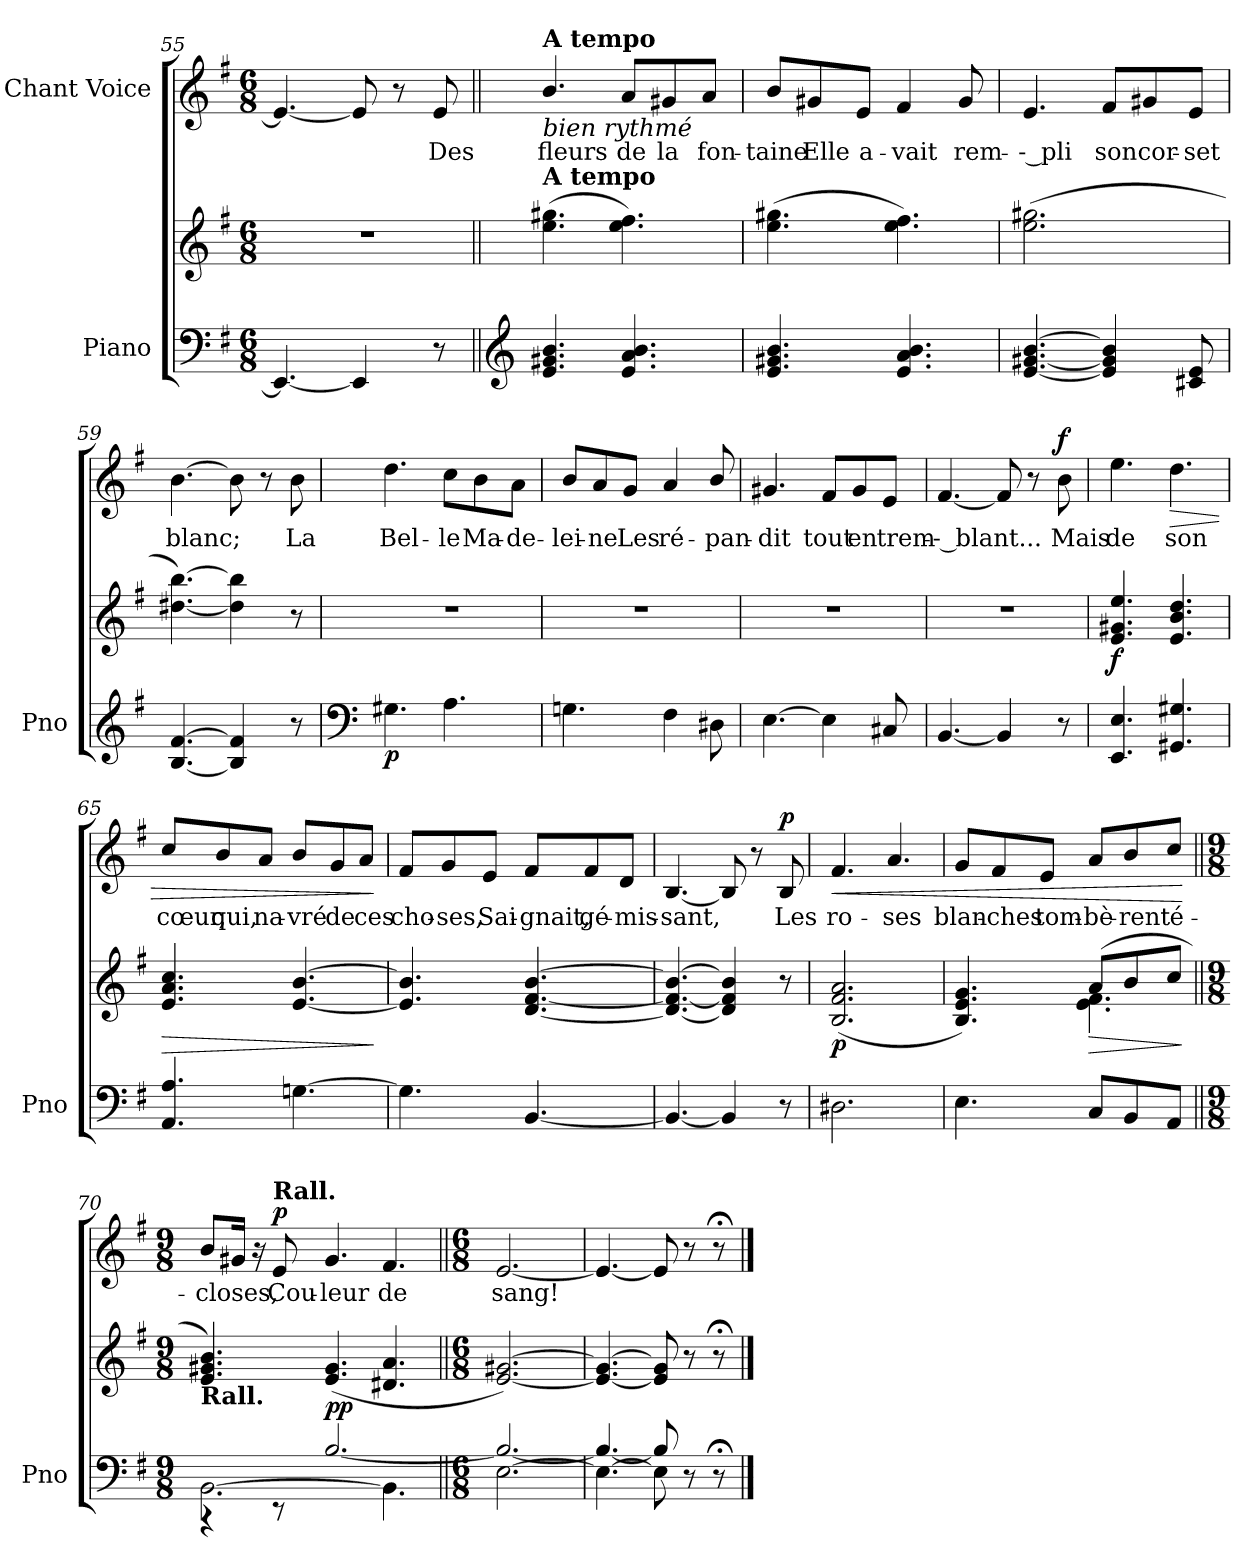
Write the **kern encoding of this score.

**kern	**kern	**dynam	**kern	**text	**dynam
*part2	*part2	*part2	*part1	*part1	*part1
*staff3	*staff2	*staff2/3	*staff1	*staff1	*staff1
*I"Piano	*	*	*I"Chant Voice	*	*
*I'Pno	*	*	*	*	*
*clefF4	*clefG2	*	*clefG2	*	*
*k[f#]	*k[f#]	*	*k[f#]	*	*
*M6/8	*M6/8	*	*M6/8	*	*
=55	=55	=55	=55	=55	=55
4.EE/_	2.r	.	4.e/_	.	.
4EE/]	.	.	8e/]	.	.
.	.	.	8r	.	.
!	!	!	!	!LO:LY:b	!
8r	.	.	8e/	Des	.
=56||	=56||	=56||	=56||	=56||	=56||
*clefG2	*	*	*	*	*
!	!	!	!LO:TX:a:B:t=A tempo	!	!
!	!	!	!LO:TX:b:i:t=bien rythmé	!	!
!	!LO:TX:a:B:t=A tempo	!	!	!	!
!	!	!LO:DY:b	!	!LO:LY:b	!
!	!	!LO:DY:n=1:b	!	!	!
4.e/ 4.g#X/ 4.b/	(4.ee\ 4.gg#X\	p other-dynamics	4.b/	fleurs	.
!	!	!	!	!LO:LY:b	!
4.e/ 4.a/ 4.b/	4.ee\ 4.ff#\)	.	8a/L	de	.
!	!	!	!	!LO:LY:b	!
.	.	.	8g#X/	la	.
!	!	!	!	!LO:LY:b	!
.	.	.	8a/J	fon-	.
=57	=57	=57	=57	=57	=57
!	!	!	!	!LO:LY:b	!
4.e/ 4.g#X/ 4.b/	(4.ee\ 4.gg#X\	.	8b/L	-taine	.
!	!	!	!	!LO:LY:b	!
.	.	.	8g#X/	Elle	.
!	!	!	!	!LO:LY:b	!
.	.	.	8e/J	a-	.
!	!	!	!	!LO:LY:b	!
4.e/ 4.a/ 4.b/	4.ee\ 4.ff#\)	.	4f#/	-vait	.
!	!	!	!	!LO:LY:b	!
.	.	.	8g#/	rem-	.
!!LO:LB:g=z
=58	=58	=58	=58	=58	=58
!	!	!	!	!LO:LY:b	!
[4.e/ [4.g#X/ [4.b/	(2.ee\ 2.gg#X\	.	4.e/	-- pli	.
!	!	!	!	!LO:LY:b	!
4e/] 4g#/] 4b/]	.	.	8f#/L	son	.
!	!	!	!	!LO:LY:b	!
.	.	.	8g#X/	cor-	.
!	!	!	!	!LO:LY:b	!
8c#X/ 8e/	.	.	8e/J	-set	.
=59	=59	=59	=59	=59	=59
!	!	!	!	!LO:LY:b	!
[4.B/ [4.f#/	[4.dd#X\ [4.bb\)	.	[4.b\	blanc;	.
4B/] 4f#/]	4dd#\] 4bb\]	.	8b\]	.	.
.	.	.	8r	.	.
!	!	!	!	!LO:LY:b	!
8r	8r	.	8b\	La	.
=60	=60	=60	=60	=60	=60
*clefF4	*	*	*	*	*
!	!	!LO:DY:b=2	!	!LO:LY:b	!
4.G#X\	2.r	p	4.dd\	Bel-	.
!	!	!	!	!LO:LY:b	!
4.A\	.	.	8cc\L	-le	.
!	!	!	!	!LO:LY:b	!
.	.	.	8b\	Ma-	.
!	!	!	!	!LO:LY:b	!
.	.	.	8a\J	-de-	.
=61	=61	=61	=61	=61	=61
!	!	!	!	!LO:LY:b	!
4.Gn\	2.r	.	8b/L	-lei-	.
!	!	!	!	!LO:LY:b	!
.	.	.	8a/	-ne	.
!	!	!	!	!LO:LY:b	!
.	.	.	8g/J	Les	.
!	!	!	!	!LO:LY:b	!
4F#\	.	.	4a/	ré-	.
!	!	!	!	!LO:LY:b	!
8D#X\	.	.	8b/	-pan-	.
=62	=62	=62	=62	=62	=62
!	!	!	!	!LO:LY:b	!
[4.E\	2.r	.	4.g#X/	-dit	.
!	!	!	!	!LO:LY:b	!
4E\]	.	.	8f#/L	tout	.
!	!	!	!	!LO:LY:b	!
.	.	.	8g#/	en	.
!	!	!	!	!LO:LY:b	!
8C#X/	.	.	8e/J	trem-	.
!!LO:LB:g=z
=63	=63	=63	=63	=63	=63
!	!	!	!	!LO:LY:b	!
[4.BB/	2.r	.	[4.f#/	-- blant...	.
4BB/]	.	.	8f#/]	.	.
.	.	.	8r	.	.
!	!	!	!	!LO:LY:b	!LO:DY:a
8r	.	.	8b\	Mais	f
=64	=64	=64	=64	=64	=64
!	!	!LO:DY:b	!	!LO:LY:b	!
4.EE/ 4.E/	4.e/ 4.g#X/ 4.ee/	f	4.ee\	de	.
!	!	!	!	!LO:LY:b	!LO:HP:b
4.GG#X/ 4.G#X/	4.e/ 4.b/ 4.dd/	.	4.dd\	son	>
=65	=65	=65	=65	=65	=65
!	!	!LO:HP:b	!	!LO:LY:b	!
4.AA/ 4.A/	4.e/ 4.a/ 4.cc/	>	8cc/L	cœur,	.
!	!	!	!	!LO:LY:b	!
.	.	.	8b/	qui,	.
!	!	!	!	!LO:LY:b	!
.	.	.	8a/J	na-	.
!	!	!	!	!LO:LY:b	!
[4.Gn\	[4.e/ [4.b/	.	8b/L	-vré	.
!	!	!	!	!LO:LY:b	!
.	.	.	8g/	de	.
!	!	!	!	!LO:LY:b	!
.	.	.	8a/J	ces	.
.	.	]	.	.	]
=66	=66	=66	=66	=66	=66
!	!	!	!	!LO:LY:b	!
4.G\]	4.e/] 4.b/]	.	8f#/L	cho-	.
!	!	!	!	!LO:LY:b	!
.	.	.	8g/	-ses,	.
!	!	!	!	!LO:LY:b	!
.	.	.	8e/J	Sai-	.
!	!	!	!	!LO:LY:b	!
[4.BB/	[4.d/ [>4.f#/ [4.b/	.	8f#/L	-gnait,	.
!	!	!	!	!LO:LY:b	!
.	.	.	8f#/	gé-	.
!	!	!	!	!LO:LY:b	!
.	.	.	8d/J	-mis-	.
=67	=67	=67	=67	=67	=67
!	!	!	!	!LO:LY:b	!
4.BB/_	4.d/_ 4.f#/_ 4.b/_	.	[4.B/	-sant,	.
4BB/]	4d/] 4f#/] 4b/]	.	8B/]	.	.
.	.	.	8r	.	.
!	!	!	!	!LO:LY:b	!LO:DY:a
8r	8r	.	8B/	Les	p
!!LO:LB:g=z
=68	=68	=68	=68	=68	=68
!	!	!LO:DY:b	!	!LO:LY:b	!LO:HP:b
2.D#X\	(>2.B/ 2.f#/ 2.a/	p	4.f#/	ro-	<
!	!	!	!	!LO:LY:b	!
.	.	.	4.a/	-ses	.
=69	=69	=69	=69	=69	=69
*	*^	*	*	*	*
!	!	!	!	!	!LO:LY:b	!
4.E\	4.B/ 4.e/ 4.g/)	4.ryy	.	8g/L	blan-	.
!	!	!	!	!	!LO:LY:b	!
.	.	.	.	8f#/	-ches	.
!	!	!	!	!	!LO:LY:b	!
.	.	.	.	8e/J	tom-	.
!	!	!	!LO:HP:b	!	!LO:LY:b	!
8C/L	(8a/L	4.e\ 4.f#\	>	8a/L	-bè-	.
!	!	!	!	!	!LO:LY:b	!
8BB/	8b/	.	.	8b/	-rent	.
!	!	!	!	!	!LO:LY:b	!
8AA/J	8cc/J	.	.	8cc/J	é-	.
*	*v	*v	*	*	*	*
.	.	]	.	.	[
=70||	=70||	=70||	=70||	=70||	=70||
*M9/8	*M9/8	*	*M9/8	*	*
*^	*	*	*	*	*
!	!	!LO:TX:b:B:t=Rall.	!	!	!	!
!	!	!	!	!	!LO:LY:b	!
[2.BB\	4r	4.e/ 4.g#X/ 4.b/)	.	8b/L	-closes,	.
.	.	.	.	16g#X/Jk	.	.
.	.	.	.	16r	.	.
!	!	!	!	!LO:TX:a:B:t=Rall.	!	!
!	!	!	!	!	!LO:LY:b	!LO:DY:a
.	8r	.	.	8e/	Cou-	p
!	!	!	!LO:DY:b	!	!LO:LY:b	!
.	[2.B/	(>4.e/ 4.g#/	pp	4.g#/	-leur	.
!	!	!	!	!	!LO:LY:b	!
4.BB\]	.	4.d#X/ 4.a/	.	4.f#/	de	.
=71||	=71||	=71||	=71||	=71||	=71||	=71||
*M6/8	*	*M6/8	*	*M6/8	*	*
!	!	!	!	!	!LO:LY:b	!
[2.E\	2.B/_	[2.e/ [2.g#X/)	.	[2.e/	sang!	.
=72	=72	=72	=72	=72	=72	=72
4.E\_	4.B/_	4.e/_ 4.g#/_	.	4.e/_	.	.
8E\]	8B/]	8e/] 8g#/]	.	8e/]	.	.
8r	8ryy	8r	.	8r	.	.
8r;<	8ryy	8r;<	.	8r;<	.	.
*v	*v	*	*	*	*	*
==	==	==	==	==	==
*-	*-	*-	*-	*-	*-
